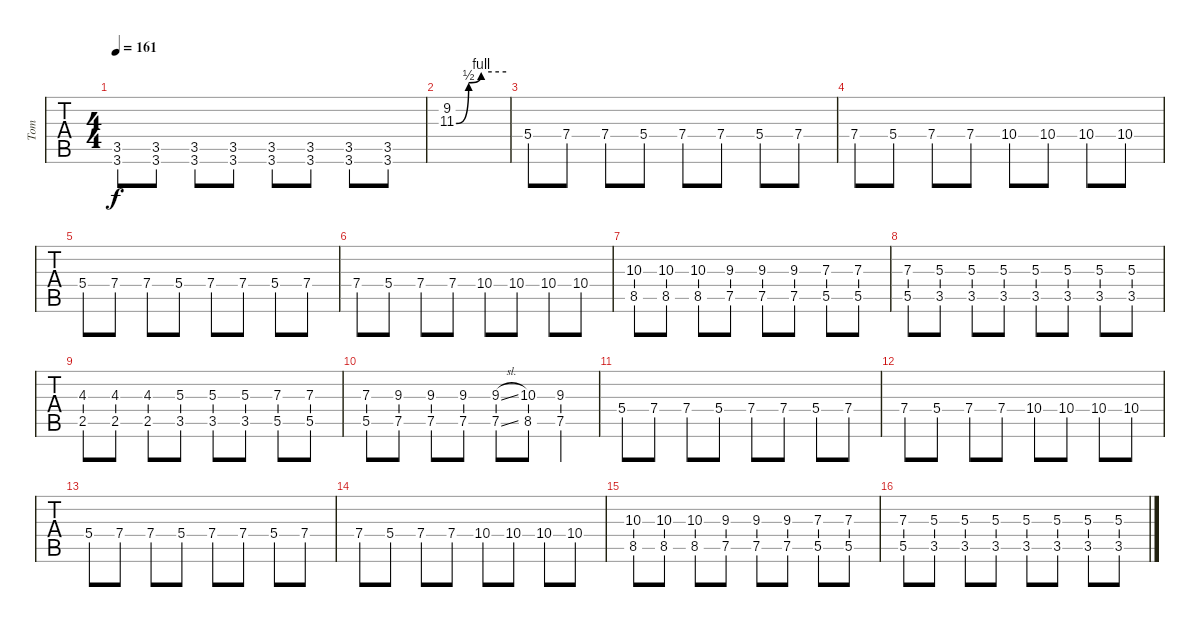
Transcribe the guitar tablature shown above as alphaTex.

\track ("Tom" "Tom") {instrument distortionguitar}
\staff {tabs}
\tuning (D4 A3 F3 C3 G2 C2) {hide}
\ts (4 4)
\tempo 161
\clef g2
\ks c
(3.5 3.6).8{dy f} (3.5 3.6).8 (3.5 3.6).8 (3.5 3.6).8 (3.5 3.6).8 (3.5 3.6).8 (3.5 3.6).8 (3.5 3.6).8 |
(9.2 11.3{be (custom 0 0 15 2 30 4 60 4)}).1 |
5.4.8 7.4.8 7.4.8 5.4.8 7.4.8 7.4.8 5.4.8 7.4.8 |
7.4.8 5.4.8 7.4.8 7.4.8 10.4.8 10.4.8 10.4.8 10.4.8 |
5.4.8 7.4.8 7.4.8 5.4.8 7.4.8 7.4.8 5.4.8 7.4.8 |
7.4.8 5.4.8 7.4.8 7.4.8 10.4.8 10.4.8 10.4.8 10.4.8 |
(10.3 8.5).8 (10.3 8.5).8 (10.3 8.5).8 (9.3 7.5).8 (9.3 7.5).8 (9.3 7.5).8 (7.3 5.5).8 (7.3 5.5).8 |
(7.3 5.5).8 (5.3 3.5).8 (5.3 3.5).8 (5.3 3.5).8 (5.3 3.5).8 (5.3 3.5).8 (5.3 3.5).8 (5.3 3.5).8 |
(4.3 2.5).8 (4.3 2.5).8 (4.3 2.5).8 (5.3 3.5).8 (5.3 3.5).8 (5.3 3.5).8 (7.3 5.5).8 (7.3 5.5).8 |
(7.3 5.5).8 (9.3 7.5).8 (9.3 7.5).8 (9.3 7.5).8 (9.3{sl} 7.5{sl}).8 (10.3 8.5).8 (9.3 7.5).4 |
5.4.8 7.4.8 7.4.8 5.4.8 7.4.8 7.4.8 5.4.8 7.4.8 |
7.4.8 5.4.8 7.4.8 7.4.8 10.4.8 10.4.8 10.4.8 10.4.8 |
5.4.8 7.4.8 7.4.8 5.4.8 7.4.8 7.4.8 5.4.8 7.4.8 |
7.4.8 5.4.8 7.4.8 7.4.8 10.4.8 10.4.8 10.4.8 10.4.8 |
(10.3 8.5).8 (10.3 8.5).8 (10.3 8.5).8 (9.3 7.5).8 (9.3 7.5).8 (9.3 7.5).8 (7.3 5.5).8 (7.3 5.5).8 |
(7.3 5.5).8 (5.3 3.5).8 (5.3 3.5).8 (5.3 3.5).8 (5.3 3.5).8 (5.3 3.5).8 (5.3 3.5).8 (5.3 3.5).8
